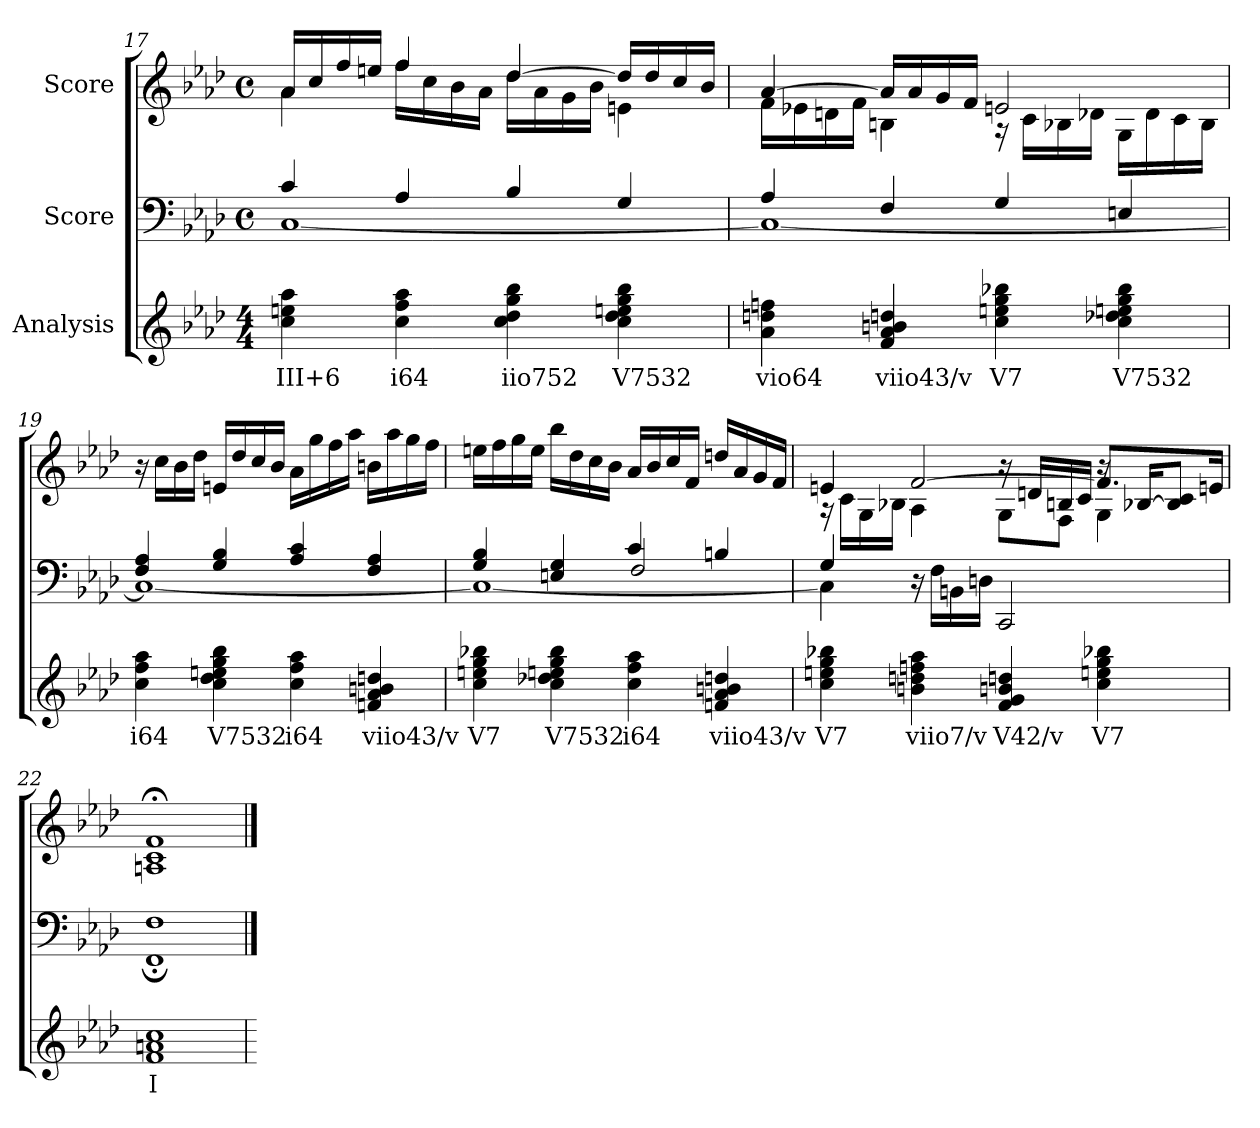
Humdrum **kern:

**kern	**text	**kern	**kern
*part3	*part3	*part2	*part1
*staff3	*staff3	*staff2	*staff1
*I"Analysis	*	*I"Score	*I"Score
!!LO:LB:g=z
*	*	*clefF4	*clefG2
*k[b-e-a-d-]	*	*k[b-e-a-d-]	*k[b-e-a-d-]
*M4/4	*	*M4/4	*M4/4
*	*	*met(c)	*met(c)
=17	=17	=17	=17
*	*	*^	*^
4cc 4een 4aa-	III+6	4c/	[1C	16a-/LL	4a-\
.	.	.	.	16cc/	.
.	.	.	.	16ff/	.
.	.	.	.	16een/JJ	.
4cc 4ff 4aa-	i64	4A-/	.	4ff/	16ff\LL
.	.	.	.	.	16cc\
.	.	.	.	.	16b-\
.	.	.	.	.	16a-\JJ
4cc 4dd- 4gg 4bb-	iio752	4B-/	.	[4dd-/	16dd-\LL
.	.	.	.	.	16a-\
.	.	.	.	.	16g\
.	.	.	.	.	16b-\JJ
4cc 4dd- 4een 4gg 4bb-	V7532	4G/	.	16dd-/LL]	4en\
.	.	.	.	16dd-/	.
.	.	.	.	16cc/	.
.	.	.	.	16b-/JJ	.
=18	=18	=18	=18	=18	=18
4a- 4ddn 4ffn	vio64	4A-/	1C_	[4a-/	16f\LL
.	.	.	.	.	16e-X\
.	.	.	.	.	16dn\
.	.	.	.	.	16f\JJ
4f 4a- 4bn 4ddn	viio43/v	4F/	.	16a-/LL]	4Bn\
.	.	.	.	16a-/	.
.	.	.	.	16g/	.
.	.	.	.	16f/JJ	.
4cc 4een 4gg 4bb-X	V7	4G/	.	2en/	16r
.	.	.	.	.	16c\LL
.	.	.	.	.	16B-X\
.	.	.	.	.	16d-X\JJ
4cc 4dd-X 4een 4gg 4bb-	V7532	4En/	.	.	16G\LL
.	.	.	.	.	16d-\
.	.	.	.	.	16c\
.	.	.	.	.	16B-\JJ
*	*	*	*	*v	*v
=19	=19	=19	=19	=19
4cc 4ff 4aa-	i64	4F/ 4A-/	1C_	16r
.	.	.	.	16cc\LL
.	.	.	.	16b-\
.	.	.	.	16dd-\JJ
4cc 4dd- 4een 4gg 4bb-	V7532	4G/ 4B-/	.	16en/LL
.	.	.	.	16dd-/
.	.	.	.	16cc/
.	.	.	.	16b-/JJ
4cc 4ff 4aa-	i64	4A-/ 4c/	.	16a-\LL
.	.	.	.	16gg\
.	.	.	.	16ff\
.	.	.	.	16aa-\JJ
4fn 4a- 4bn 4ddn	viio43/v	4F/ 4A-/	.	16bn\LL
.	.	.	.	16aa-\
.	.	.	.	16gg\
.	.	.	.	16ff\JJ
*	*	*v	*v	*
!!LO:LB:g=z
=20	=20	=20	=20
*	*	*^	*
*	*	*	*^	*
4cc 4een 4gg 4bb-X	V7	4G/ 4B-/	1C_	2ryy	16een\LL
.	.	.	.	.	16ff\
.	.	.	.	.	16gg\
.	.	.	.	.	16ee\JJ
4cc 4dd-X 4een 4gg 4bb-	V7532	4En/ 4G/	.	.	16bb-\LL
.	.	.	.	.	16dd-\
.	.	.	.	.	16cc\
.	.	.	.	.	16b-\JJ
4cc 4ff 4aa-	i64	4c/	.	2F/	16a-/LL
.	.	.	.	.	16b-/
.	.	.	.	.	16cc/
.	.	.	.	.	16f/JJ
4fn 4a- 4bn 4ddn	viio43/v	4Bn/	.	.	16ddn/LL
.	.	.	.	.	16a-/
.	.	.	.	.	16g/
.	.	.	.	.	16f/JJ
*	*	*v	*v	*v	*
=21	=21	=21	=21
*	*	*^	*^
*	*	*	*	*	*^
4cc 4een 4gg 4bb-X	V7	4G/	4C\]	4en/	16r	2ryy
.	.	.	.	.	16c\LL	.
.	.	.	.	.	16G\	.
.	.	.	.	.	16B-X\JJ	.
4bn 4ddn 4ffn 4aa-	viio7/v	4ryy	16r	[2f/	4A-\	.
.	.	.	16F\LL	.	.	.
.	.	.	16BBn\	.	.	.
.	.	.	16Dn\JJ	.	.	.
4f 4g 4bn 4ddn	V42/v	2ryy	2CC/	.	8G\L	16r
.	.	.	.	.	.	16dn/LL
.	.	.	.	.	8F\J	16Bn/
.	.	.	.	.	.	16c/JJ
4cc 4een 4gg 4bb-X	V7	.	.	8.f/L]	4G\	16r
.	.	.	.	.	.	[16B-X/KL
.	.	.	.	.	.	8B-/] 8c/J
.	.	.	.	16en/Jk	.	.
*	*	*	*	*v	*v	*v
=22	=22	=22	=22	=22
1f 1an 1cc	I	1F	1FF;	1An;< 1c;< 1f;<
*	*	*v	*v	*
=	==	==	==
*-	*-	*-	*-
